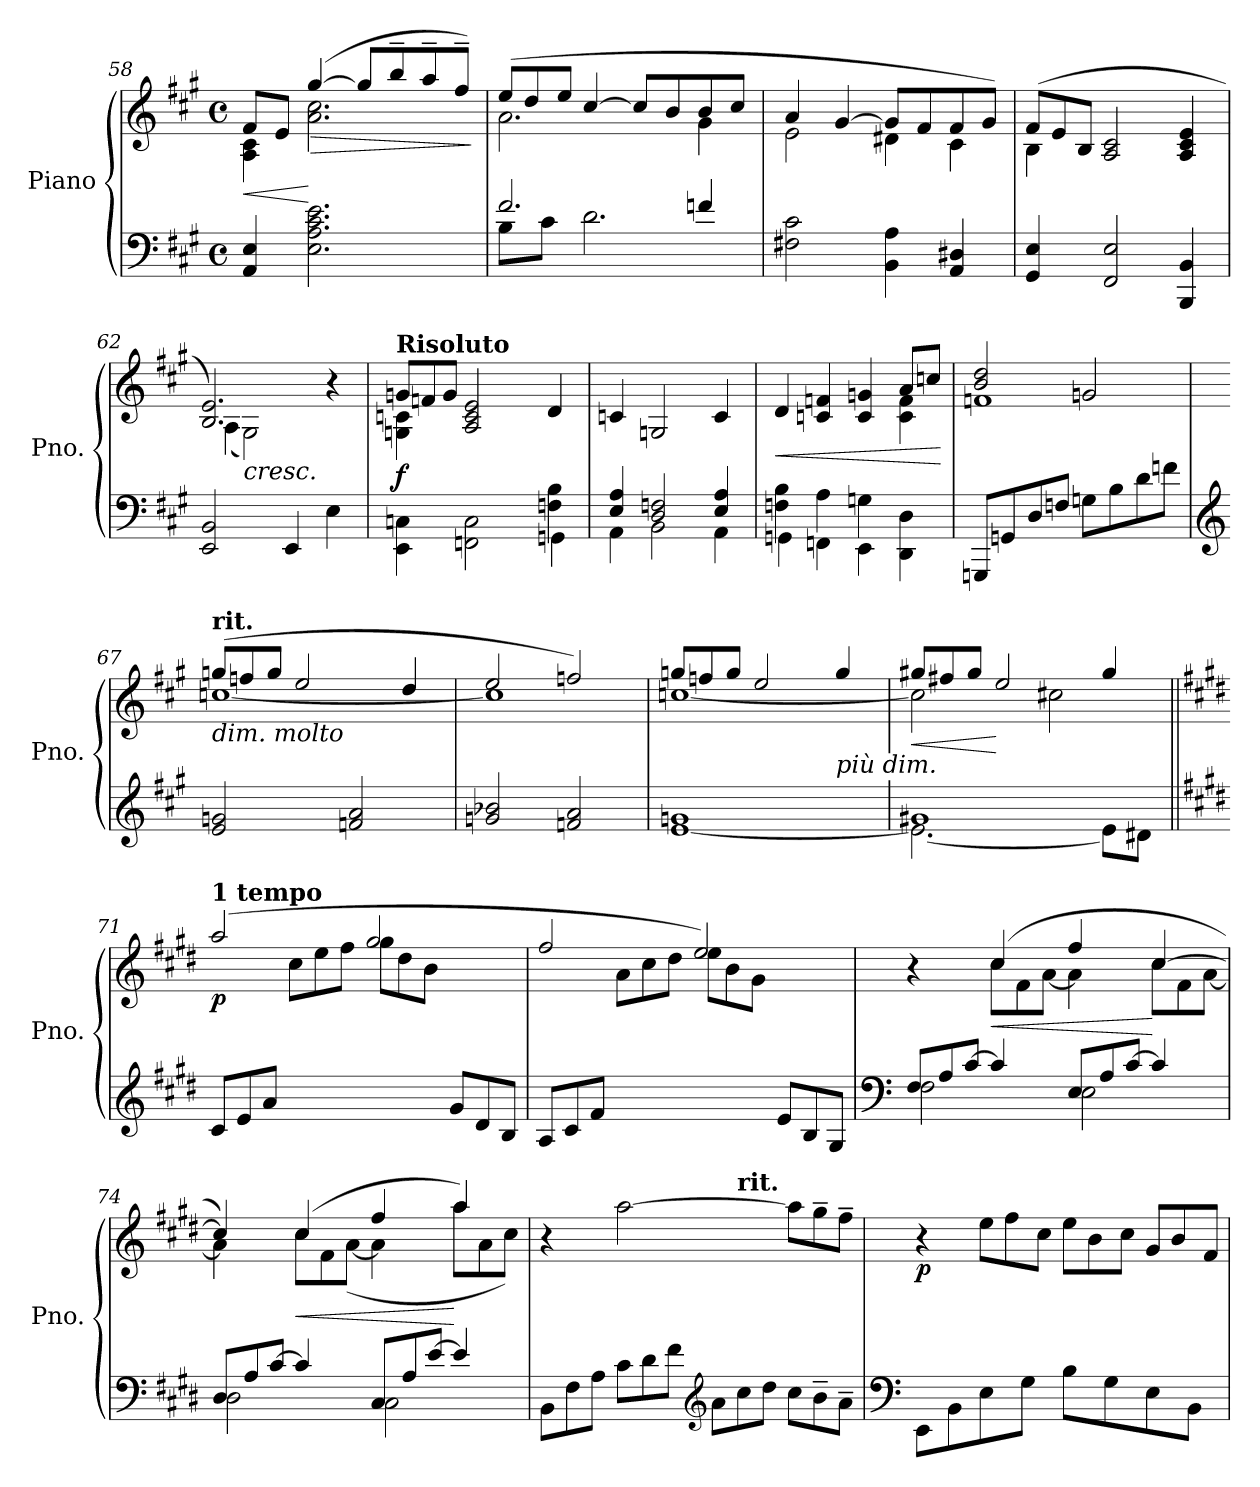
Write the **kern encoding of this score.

**kern	**kern	**dynam
*part1	*part1	*part1
*staff2	*staff1	*staff1/2
*I"Piano	*	*
*I'Pno.	*	*
*clefF4	*clefG2	*
*k[f#c#g#]	*k[f#c#g#]	*
*M4/4	*M4/4	*
*met(c)	*met(c)	*
=58	=58	=58
!	!	!LO:HP:b
*	*^	*
4AA/ 4E/	8f#/L	4A\ 4c#\	<
.	8e/J	.	.
!	!	!	!LO:HP:n=1:b
2.E\ 2.A\ 2.c#\ 2.e\	(>[4gg#/	2.a\ 2.cc#\	[ >
.	8gg#/L]	.	.
.	8bb~/	.	.
.	8aa~/	.	.
.	8ff#~/J)	.	.
*	*v	*v	*
.	.	]
=59	=59	=59
*^	*	*
*	*	*Xtuplet	*
*	*	*^	*
2.f#/	8B\L	(>12ee/L	2.a\	.
.	.	12dd/	.	.
.	8c#\J	.	.	.
.	.	12ee/J	.	.
.	2.d\	[4cc#/	.	.
.	.	8cc#/L]	.	.
.	.	8b/	.	.
4fn/	.	8b/	4g#\	.
.	.	8cc#/J	.	.
*v	*v	*	*	*
=60	=60	=60	=60
2F#X\ 2c#\	4a/	2e\	.
.	[4g#/	.	.
4BB\ 4A\	8g#/L]	4d#X\	.
.	8f#/	.	.
4AA/ 4D#X/	8f#/	4c#\	.
.	8g#/J)	.	.
=61	=61	=61	=61
4GG#/ 4E/	(>12f#/L	4B\	.
.	12e/	.	.
.	12B/J	.	.
2FF#/ 2E/	2A/ 2c#/	2.ryy	.
4BBB/ 4BB/	4A/ 4c#/ 4e/	.	.
=62	=62	=62	=62
2EE/ 2BB/	2.B/ 2.e/)	(<4A\	.
!	!	!	!LO:HP:b
.	.	2G#\)	<
4EE/	.	.	.
4E\	4r	4ryy	.
!!LO:PB:g=z	!!
=63	=63	=63	=63
*^	*	*	*
!	!	!LO:TX:a:B:t=Risoluto	!	!
!	!	!	!	!LO:DY:b
2.ryy	4EE\ 4Cn\	12gn/L	4Gn\ 4cn\	f
.	.	12fn/	.	.
.	.	12g/J	.	.
.	2FFn\ 2C\	2A/ 2c/ 2e/	4rAyy	.
.	.	.	4rAyy	.
4Fn\ 4B\	4GGn\	4d/	4ryy	.
*	*	*v	*v	*
=64	=64	=64	=64
4E/ 4A/	4AA\	4cn/	.
2D/ 2Fn/	2BB\	2Gn/	.
4E/ 4A/	4AA\	4c/	.
=65	=65	=65	=65
!	!	!	!LO:HP:b
*	*	*^	*
4Fn\ 4B\	4GGn\	4d/	2.ryy	<
4A\	4FFn\	4cn/ 4fn/	.	.
4Gn\	4EE\	4c/ 4gn/	.	.
4ryy	4DD\ 4D\	8a/L	4c\ 4f\	.
.	.	8ccn/J	.	.
*v	*v	*	*	*
*	*v	*v	*
.	.	[
=66	=66	=66
*	*^	*
8GGGn/L	2b/ 2dd/	1fn	.
8GGn/	.	.	.
8D/	.	.	.
8Fn/J	.	.	.
8Gn\L	2gn/	.	.
8B\	.	.	.
8d\	.	.	.
8fn\J	.	.	.
=67	=67	=67	=67
*clefG2	*	*	*
!	!LO:TX:a:B:t=rit.	!	!
!	!LO:TX:b:i:t=dim. molto	!	!
2e/ 2gn/	(>12ggn/L	[1ccn	.
.	12ffn/	.	.
.	12gg/J	.	.
.	2ee/	.	.
2fn/ 2a/	.	.	.
.	4dd/	.	.
=68	=68	=68	=68
2gn/ 2b-X/	2ee/	1cc]	.
2fn/ 2a/	2ffn/)	.	.
!!LO:LB:g=z	!!
=69	=69	=69	=69
*^	*	*	*
1gn	[1e	12ggn/L	[1ccn	.
.	.	12ffn/	.	.
.	.	12gg/J	.	.
.	.	2ee/	.	.
!	!	!LO:TX:b:i:t=più dim.	!	!
.	.	4gg/	.	.
=70	=70	=70	=70	=70
!	!	!	!	!LO:HP:b
1g#X	2.e\_	12gg#X/L	2cc\]	<
.	.	12ff#X/	.	.
.	.	12gg#/J	.	.
.	.	2ee/	.	[
.	.	.	2cc#X\	.
.	8e\L]	4gg#/	.	.
.	8d#X\J	.	.	.
*v	*v	*	*	*
=71||	=71||	=71||	=71||
*k[f#c#g#d#]	*k[f#c#g#d#]	*	*
*Xtuplet	*	*	*
*^	*	*	*
!	!	!LO:TX:a:B:t=1 tempo	!	!
!	!	!	!	!LO:DY:b
*v	*v	*	*	*
12c#/L	(<2aa/	4ryy	p
12e/	.	.	.
12a/J	.	.	.
2ryy	.	12cc#\L	.
.	.	12ee\	.
.	.	12ff#\J	.
.	2gg#/	12gg#\L	.
.	.	12dd#\	.
.	.	12b\J	.
12g#/L	.	4ryy	.
12d#/	.	.	.
12B/J	.	.	.
=72	=72	=72	=72
12A/L	2ff#/	4ryy	.
12c#/	.	.	.
12f#/J	.	.	.
2ryy	.	12a\L	.
.	.	12cc#\	.
.	.	12dd#\J	.
.	2ee/)	12ee\L	.
.	.	12b\	.
.	.	12g#\J	.
12e/L	.	4ryy	.
12B/	.	.	.
12G#/J	.	.	.
!!LO:LB:g=z	!!
=73	=73	=73	=73
*clefF4	*	*	*
*^	*	*	*
(>12F#/L	2F#\	4r	4rgyy	.
12A/	.	.	.	.
[12c#/J	.	.	.	.
!	!	!	!	!LO:HP:b
4c#/]	.	(>4cc#/	12cc#\L	<
.	.	.	12f#\	.
.	.	.	([12a\J	.
12E/L	2E\	4ff#/	4a\]	.
12A/	.	.	.	.
[12c#/J	.	.	.	.
4c#/]	.	[4cc#/	12cc#\L	[
.	.	.	12f#\	.
.	.	.	[12a\J	.
=74	=74	=74	=74	=74
12D#/L	2D#\	4cc#/])	4a\]	.
12A/	.	.	.	.
[12c#/J	.	.	.	.
!	!	!	!	!LO:HP:b
4c#/]	.	(>4cc#/	12cc#\L	<
.	.	.	12f#\	.
.	.	.	([12a\J	.
12C#/L	2C#\	4ff#/	4a\]	.
12A/	.	.	.	.
[12e/J	.	.	.	.
4e/]	.	4aa/)	12aa\L	[
.	.	.	12a\	.
.	.	.	12cc#\J)	.
*v	*v	*	*	*
=75	=75	=75	=75
12BB\L	4r	3..ryy	.
12F#\	.	.	.
12A\J	.	.	.
12c#\L	[2aa\	.	.
12d#\	.	.	.
12f#\J	.	.	.
*clefG2	*	*	*
12a\L	.	.	.
!	!	!LO:TX:a:B:t=rit.	!
12cc#\	.	3ryy	.
12dd#\J	.	.	[
12cc#\L	12aa\L]	.	.
12b~\	12gg#~\	.	.
12a~\J	12ff#~\J	12ryy	.
*	*v	*v	*
=76	=76	=76
*clefF4	*	*
*	*^	*
!	!LO:TX:a:B:t=a tempo	!	!
!	!	!	!LO:DY:b
*	*v	*v	*
8EE\L	4r	p
8BB\	.	.
8E\	12ee\L	.
.	12ff#\	.
8G#\J	.	.
.	12cc#\J	.
8B\L	12ee\L	.
.	12b\	.
8G#\	.	.
.	12cc#\J	.
8E\	12g#/L	.
.	12b/	.
8BB\J	.	.
.	12f#/J	.
=	=	=
*-	*-	*-
